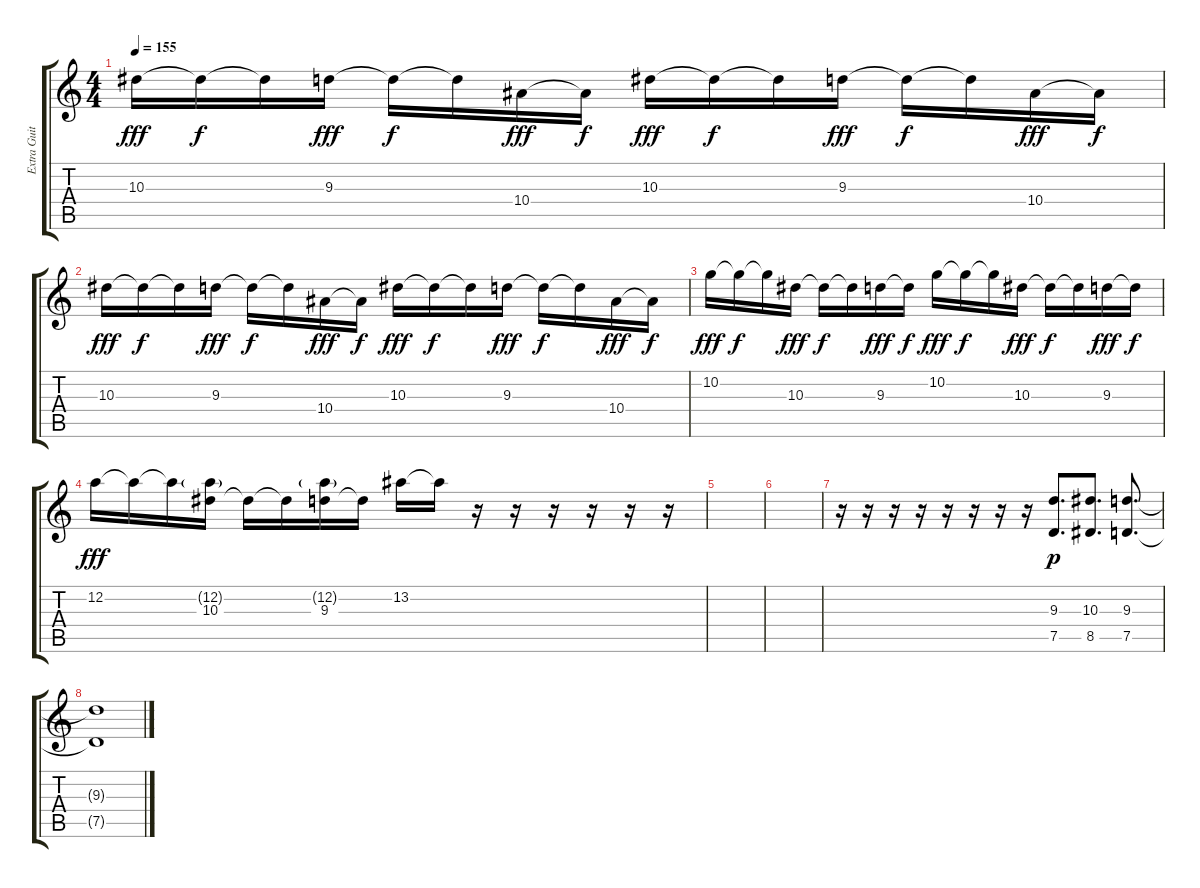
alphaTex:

\track ("Extra Guitar" "Extra Guit") {instrument distortionguitar}
\staff {score tabs}
\tuning (D4 A3 F3 C3 G2 C2) {hide}
\ts (4 4)
\tempo 155
\clef g2
\ks c
10.3.16{dy fff} 10.3{t}.16{dy f} 10.3{t}.16 9.3.16{dy fff} 9.3{t}.16{dy f} 9.3{t}.16 10.4.16{dy fff} 10.4{t}.16{dy f} 10.3.16{dy fff} 10.3{t}.16{dy f} 10.3{t}.16 9.3.16{dy fff} 9.3{t}.16{dy f} 9.3{t}.16 10.4.16{dy fff} 10.4{t}.16{dy f} |
10.3.16{dy fff} 10.3{t}.16{dy f} 10.3{t}.16 9.3.16{dy fff} 9.3{t}.16{dy f} 9.3{t}.16 10.4.16{dy fff} 10.4{t}.16{dy f} 10.3.16{dy fff} 10.3{t}.16{dy f} 10.3{t}.16 9.3.16{dy fff} 9.3{t}.16{dy f} 9.3{t}.16 10.4.16{dy fff} 10.4{t}.16{dy f} |
10.2.16{dy fff} 10.2{t}.16{dy f} 10.2{t}.16 10.3.16{dy fff} 10.3{t}.16{dy f} 10.3{t}.16 9.3.16{dy fff} 9.3{t}.16{dy f} 10.2.16{dy fff} 10.2{t}.16{dy f} 10.2{t}.16 10.3.16{dy fff} 10.3{t}.16{dy f} 10.3{t}.16 9.3.16{dy fff} 9.3{t}.16{dy f} |
12.2.16{dy fff} 12.2{t}.16 12.2{t}.16 (12.2{g} 10.3).16 10.3{t}.16 10.3{t}.16 (12.2{g} 9.3).16 9.3{t}.16 13.2.16 13.2{t}.16 r.16 r.16 r.16 r.16 r.16 r.16 |
|
|
r.16 r.16 r.16 r.16 r.16 r.16 r.16 r.16 (9.3 7.5).8{d dy p} (10.3 8.5).8{d} (9.3 7.5).8{d} |
(9.3{t} 7.5{t}).1
